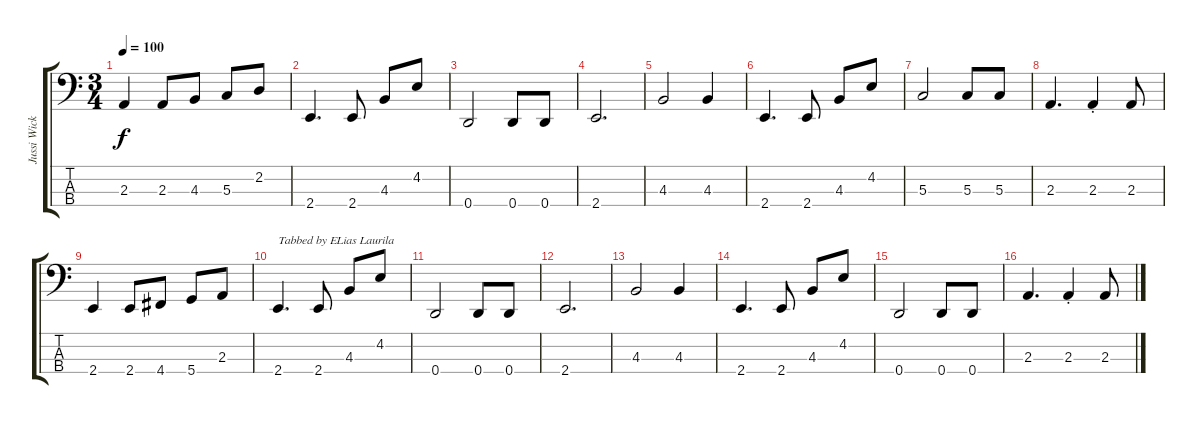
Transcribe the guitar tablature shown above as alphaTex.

\track ("Jussi Wickström" "Jussi Wick") {instrument electricbassfinger}
\staff {score tabs}
\tuning (F2 C2 G1 D1) {hide}
\ts (3 4)
\tempo 100
\clef f4
\ks c
2.3.4{dy f} 2.3.8 4.3.8 5.3.8 2.2.8 |
2.4.4{d} 2.4.8 4.3.8 4.2.8 |
0.4.2 0.4.8 0.4.8 |
2.4.2{d} |
4.3.2 4.3.4 |
2.4.4{d} 2.4.8 4.3.8 4.2.8 |
5.3.2 5.3.8 5.3.8 |
2.3.4{d} 2.3{st}.4 2.3.8 |
2.4.4 2.4.8 4.4.8 5.4.8 2.3.8 |
2.4.4{d txt "Tabbed by ELias Laurila"} 2.4.8 4.3.8 4.2.8 |
0.4.2 0.4.8 0.4.8 |
2.4.2{d} |
4.3.2 4.3.4 |
2.4.4{d} 2.4.8 4.3.8 4.2.8 |
0.4.2 0.4.8 0.4.8 |
2.3.4{d} 2.3{st}.4 2.3.8
